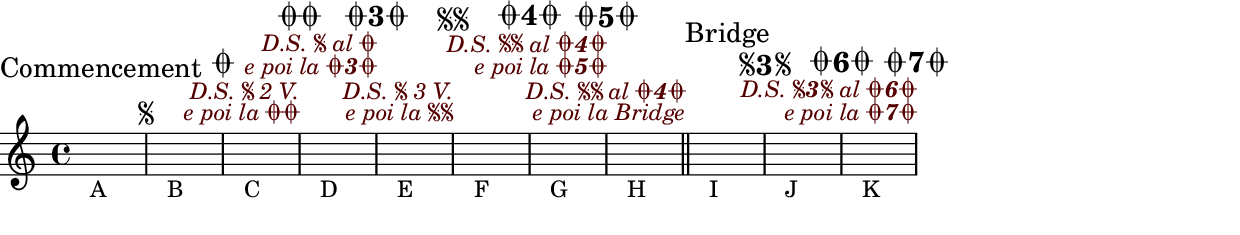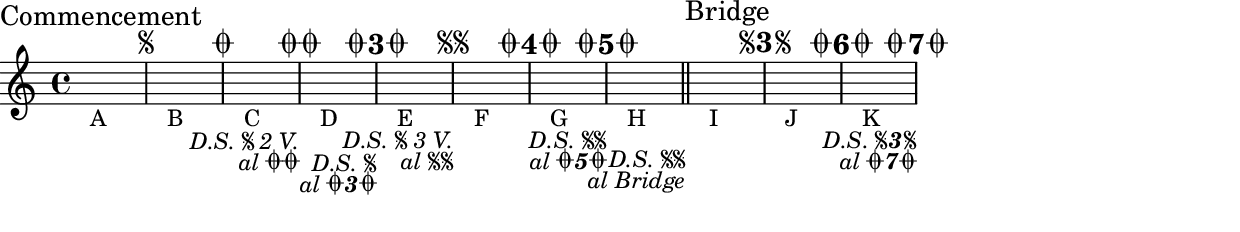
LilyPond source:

%% Generated by lilypond-book
%% Options: [exampleindent=10.16\mm,indent=0\mm,line-width=160\mm,paper-height=845.047\pt,paper-width=597.508\pt,papersize='(cons (* 597.508 pt) (* 845.047 pt))]
\include "lilypond-book-preamble.ly"


% ****************************************************************
% Start cut-&-pastable-section
% ****************************************************************

#(ly:set-option 'eps-box-padding 3.000000)



\paper {
  #(set-paper-size '(cons (* 597.508 pt) (* 845.047 pt)))
  indent = 0\mm
  line-width = 160\mm
  % offset the left padding, also add 1mm as lilypond creates cropped
  % images with a little space on the right
  line-width = #(- line-width (* mm  3.000000) (* mm 1))
}

\layout {
  
}




% ****************************************************************
% ly snippet:
% ****************************************************************
\sourcefilename "/lilypond-2.25.16/input/regression/repeat-ds-torture.ly"
\sourcefileline 0
\version "2.23.13"

#(ly:set-option 'warning-as-error #t)

\header {
  texidoc="This tests mark formatting and placement for three
sequential @code{\\repeat segno} sections, each with three alternative
endings, with some used for multiple volte."
}

\layout {
  ragged-right = ##t
}

piece = \new Voice \fixed c' {
  \sectionLabel "Commencement"
  s1_"A"
  \repeat segno 7 {
    s1_"B"
    \alternative {
      \volta 1,2 s1_"C"
      \volta 3 s1_"D"
      \volta 5,7,6,4 s1_"E"
    }
  }
  \repeat segno 3 {
    s1_"F"
    \alternative {
      s1_"G"
      s1_"H"
      %% There is no mark conflict here because the coda mark is
      %% suppressed for any alternative with zero duration.
      << \section \sectionLabel "Bridge" s4*0 >>
    }
  }
  s1_"I"
  \repeat segno 3 {
    s1_"J"
    \alternative {
      s1_"K"
      s1_"L"
      <>
    }
  }
  \section \sectionLabel "Fade-out" s1_"M"
  \fine
}

\new Score \with {
  \override JumpScript.direction = #UP % make a mess (spatially)
  \override JumpScript.color = "#500" % improve reviewability
} {
  \new Staff \with { instrumentName = "default" } \piece
}

\new Score \with {
  dalSegnoTextFormatter = #format-dal-segno-text-brief
} {
  \new Staff \with { instrumentName = "brief" } \piece
}



% ****************************************************************
% end ly snippet
% ****************************************************************
